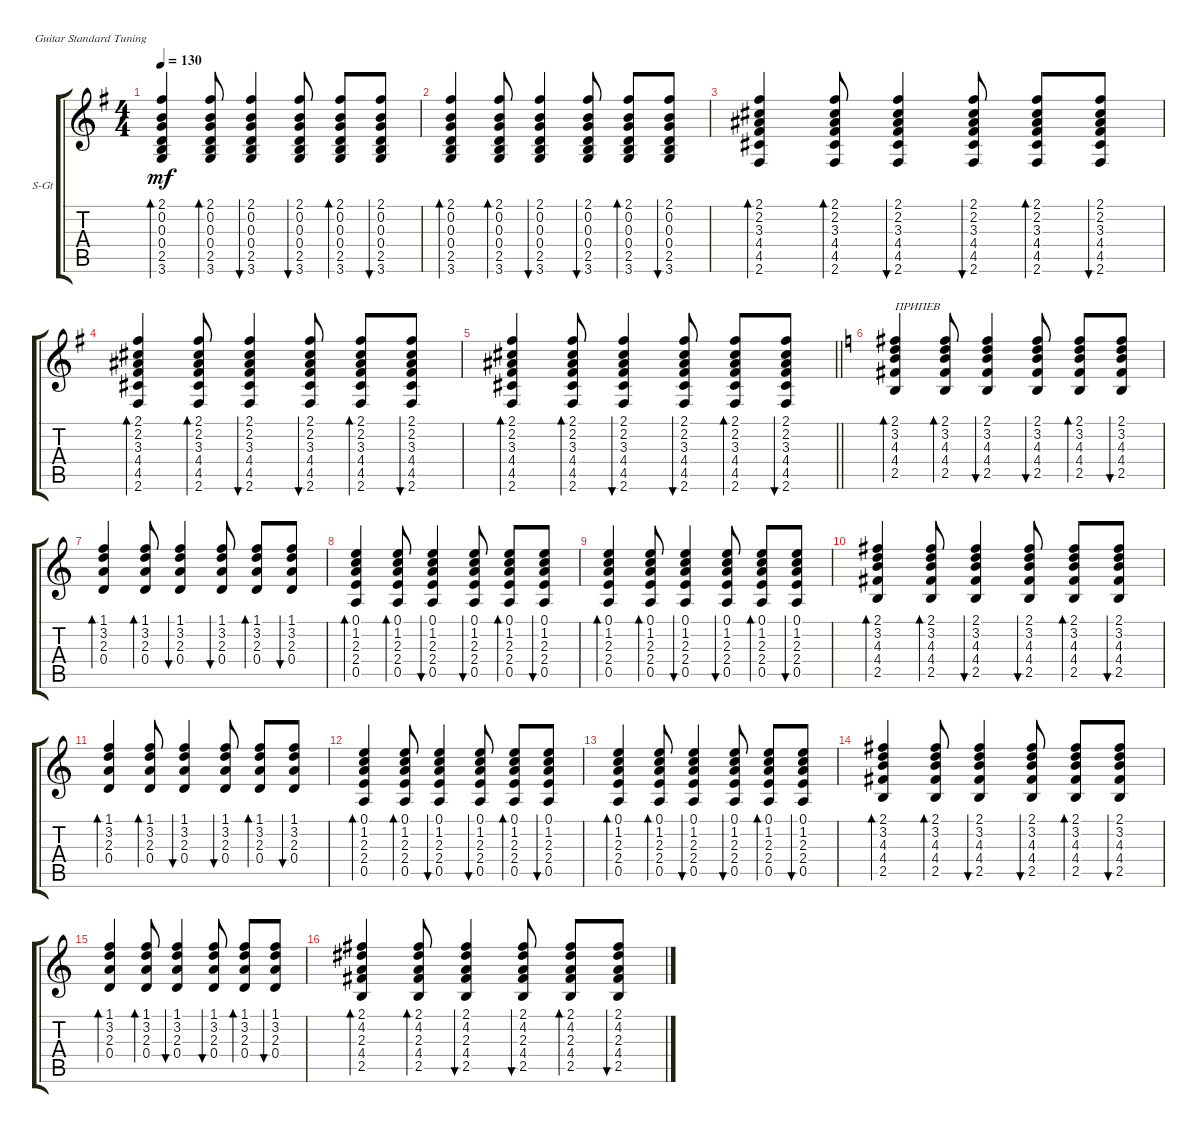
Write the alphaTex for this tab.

\defaultSystemsLayout 4
\bracketExtendMode groupsimilarinstruments
\firstSystemTrackNameOrientation horizontal
\otherSystemsTrackNameOrientation horizontal
\track ("Steel Guitar" "S-Gt") {instrument acousticguitarsteel}
\staff {score tabs}
\tuning (E4 B3 G3 D3 A2 E2)
\ts (4 4)
\tempo 130
\clef g2
\ks eminor
(3.6 2.5 0.4 0.3 0.2 2.1).4{bd 30 dy mf} (3.6 2.5 0.4 0.3 0.2 2.1).8{bd 30} (3.6 2.5 0.4 0.3 0.2 2.1).4{bu 30} (3.6 2.5 0.4 0.3 0.2 2.1).8{bu 30} (3.6 2.5 0.4 0.3 0.2 2.1).8{bd 30} (3.6 2.5 0.4 0.3 0.2 2.1).8{bu 30} |
(3.6 2.5 0.4 0.3 0.2 2.1).4{bd 30} (3.6 2.5 0.4 0.3 0.2 2.1).8{bd 30} (3.6 2.5 0.4 0.3 0.2 2.1).4{bu 30} (3.6 2.5 0.4 0.3 0.2 2.1).8{bu 30} (3.6 2.5 0.4 0.3 0.2 2.1).8{bd 30} (3.6 2.5 0.4 0.3 0.2 2.1).8{bu 30} |
(2.6 4.5 4.4 3.3 2.2 2.1).4{bd 30} (2.6 4.5 4.4 3.3 2.2 2.1).8{bd 30} (2.6 4.5 4.4 3.3 2.2 2.1).4{bu 30} (2.6 4.5 4.4 3.3 2.2 2.1).8{bu 30} (2.6 4.5 4.4 3.3 2.2 2.1).8{bd 30} (2.6 4.5 4.4 3.3 2.2 2.1).8{bu 30} |
(2.6 4.5 4.4 3.3 2.2 2.1).4{bd 30} (2.6 4.5 4.4 3.3 2.2 2.1).8{bd 30} (2.6 4.5 4.4 3.3 2.2 2.1).4{bu 30} (2.6 4.5 4.4 3.3 2.2 2.1).8{bu 30} (2.6 4.5 4.4 3.3 2.2 2.1).8{bd 30} (2.6 4.5 4.4 3.3 2.2 2.1).8{bu 30} |
\barLineRight lightlight
(2.6 4.5 4.4 3.3 2.2 2.1).4{bd 30} (2.6 4.5 4.4 3.3 2.2 2.1).8{bd 30} (2.6 4.5 4.4 3.3 2.2 2.1).4{bu 30} (2.6 4.5 4.4 3.3 2.2 2.1).8{bu 30} (2.6 4.5 4.4 3.3 2.2 2.1).8{bd 30} (2.6 4.5 4.4 3.3 2.2 2.1).8{bu 30} |
\ks aminor
(2.5 4.4 4.3 3.2 2.1).4{bd 30 txt "ПРИПЕВ"} (2.5 4.4 4.3 3.2 2.1).8{bd 30} (2.5 4.4 4.3 3.2 2.1).4{bu 30} (2.5 4.4 4.3 3.2 2.1).8{bu 30} (2.5 4.4 4.3 3.2 2.1).8{bd 30} (2.5 4.4 4.3 3.2 2.1).8{bu 30} |
(0.4 2.3 3.2 1.1).4{bd 30} (0.4 2.3 3.2 1.1).8{bd 30} (0.4 2.3 3.2 1.1).4{bu 30} (0.4 2.3 3.2 1.1).8{bu 30} (0.4 2.3 3.2 1.1).8{bd 30} (0.4 2.3 3.2 1.1).8{bu 30} |
(0.5 2.4 2.3 1.2 0.1).4{bd 30} (0.5 2.4 2.3 1.2 0.1).8{bd 30} (0.5 2.4 2.3 1.2 0.1).4{bu 30} (0.5 2.4 2.3 1.2 0.1).8{bu 30} (0.5 2.4 2.3 1.2 0.1).8{bd 30} (0.5 2.4 2.3 1.2 0.1).8{bu 30} |
(0.5 2.4 2.3 1.2 0.1).4{bd 30} (0.5 2.4 2.3 1.2 0.1).8{bd 30} (0.5 2.4 2.3 1.2 0.1).4{bu 30} (0.5 2.4 2.3 1.2 0.1).8{bu 30} (0.5 2.4 2.3 1.2 0.1).8{bd 30} (0.5 2.4 2.3 1.2 0.1).8{bu 30} |
(2.5 4.4 4.3 3.2 2.1).4{bd 30} (2.5 4.4 4.3 3.2 2.1).8{bd 30} (2.5 4.4 4.3 3.2 2.1).4{bu 30} (2.5 4.4 4.3 3.2 2.1).8{bu 30} (2.5 4.4 4.3 3.2 2.1).8{bd 30} (2.5 4.4 4.3 3.2 2.1).8{bu 30} |
(0.4 2.3 3.2 1.1).4{bd 30} (0.4 2.3 3.2 1.1).8{bd 30} (0.4 2.3 3.2 1.1).4{bu 30} (0.4 2.3 3.2 1.1).8{bu 30} (0.4 2.3 3.2 1.1).8{bd 30} (0.4 2.3 3.2 1.1).8{bu 30} |
(0.5 2.4 2.3 1.2 0.1).4{bd 30} (0.5 2.4 2.3 1.2 0.1).8{bd 30} (0.5 2.4 2.3 1.2 0.1).4{bu 30} (0.5 2.4 2.3 1.2 0.1).8{bu 30} (0.5 2.4 2.3 1.2 0.1).8{bd 30} (0.5 2.4 2.3 1.2 0.1).8{bu 30} |
(0.5 2.4 2.3 1.2 0.1).4{bd 30} (0.5 2.4 2.3 1.2 0.1).8{bd 30} (0.5 2.4 2.3 1.2 0.1).4{bu 30} (0.5 2.4 2.3 1.2 0.1).8{bu 30} (0.5 2.4 2.3 1.2 0.1).8{bd 30} (0.5 2.4 2.3 1.2 0.1).8{bu 30} |
(2.5 4.4 4.3 3.2 2.1).4{bd 30} (2.5 4.4 4.3 3.2 2.1).8{bd 30} (2.5 4.4 4.3 3.2 2.1).4{bu 30} (2.5 4.4 4.3 3.2 2.1).8{bu 30} (2.5 4.4 4.3 3.2 2.1).8{bd 30} (2.5 4.4 4.3 3.2 2.1).8{bu 30} |
(0.4 2.3 3.2 1.1).4{bd 30} (0.4 2.3 3.2 1.1).8{bd 30} (0.4 2.3 3.2 1.1).4{bu 30} (0.4 2.3 3.2 1.1).8{bu 30} (0.4 2.3 3.2 1.1).8{bd 30} (0.4 2.3 3.2 1.1).8{bu 30} |
(2.5 4.4 2.3 4.2 2.1).4{bd 30} (2.5 4.4 2.3 4.2 2.1).8{bd 30} (2.5 4.4 2.3 4.2 2.1).4{bu 30} (2.5 4.4 2.3 4.2 2.1).8{bu 30} (2.5 4.4 2.3 4.2 2.1).8{bd 30} (2.5 4.4 2.3 4.2 2.1).8{bu 30}
